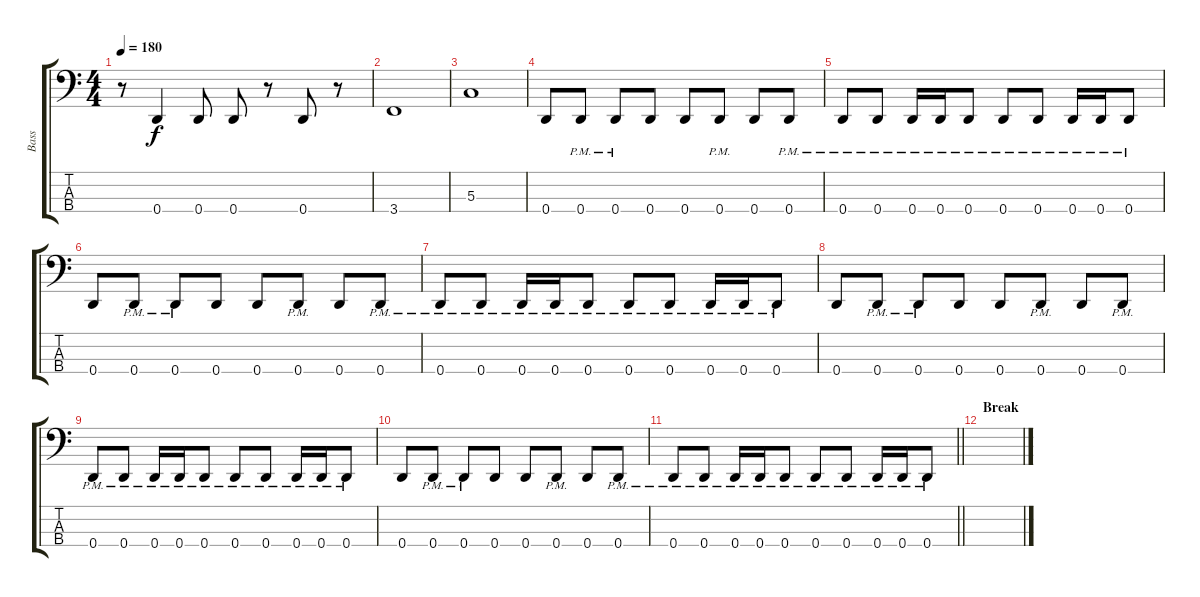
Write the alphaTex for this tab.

\track ("Bass" "Bass") {instrument electricbassfinger}
\staff {score tabs}
\tuning (F2 C2 G1 D1) {hide}
\ts (4 4)
\tempo 180
\clef f4
\ks c
r.8{dy f} 0.4.4 0.4.8 0.4.8 r.8 0.4.8 r.8 |
3.4.1 |
5.3.1 |
0.4.8 0.4{pm}.8 0.4{pm}.8 0.4.8 0.4.8 0.4{pm}.8 0.4.8 0.4{pm}.8 |
0.4{pm}.8 0.4{pm}.8 0.4{pm}.16 0.4{pm}.16 0.4{pm}.8 0.4{pm}.8 0.4{pm}.8 0.4{pm}.16 0.4{pm}.16 0.4{pm}.8 |
0.4.8 0.4{pm}.8 0.4{pm}.8 0.4.8 0.4.8 0.4{pm}.8 0.4.8 0.4{pm}.8 |
0.4{pm}.8 0.4{pm}.8 0.4{pm}.16 0.4{pm}.16 0.4{pm}.8 0.4{pm}.8 0.4{pm}.8 0.4{pm}.16 0.4{pm}.16 0.4{pm}.8 |
0.4.8 0.4{pm}.8 0.4{pm}.8 0.4.8 0.4.8 0.4{pm}.8 0.4.8 0.4{pm}.8 |
0.4{pm}.8 0.4{pm}.8 0.4{pm}.16 0.4{pm}.16 0.4{pm}.8 0.4{pm}.8 0.4{pm}.8 0.4{pm}.16 0.4{pm}.16 0.4{pm}.8 |
0.4.8 0.4{pm}.8 0.4{pm}.8 0.4.8 0.4.8 0.4{pm}.8 0.4.8 0.4{pm}.8 |
\barLineRight lightlight
0.4{pm}.8 0.4{pm}.8 0.4{pm}.16 0.4{pm}.16 0.4{pm}.8 0.4{pm}.8 0.4{pm}.8 0.4{pm}.16 0.4{pm}.16 0.4{pm}.8 |
\section ("" "Break")
